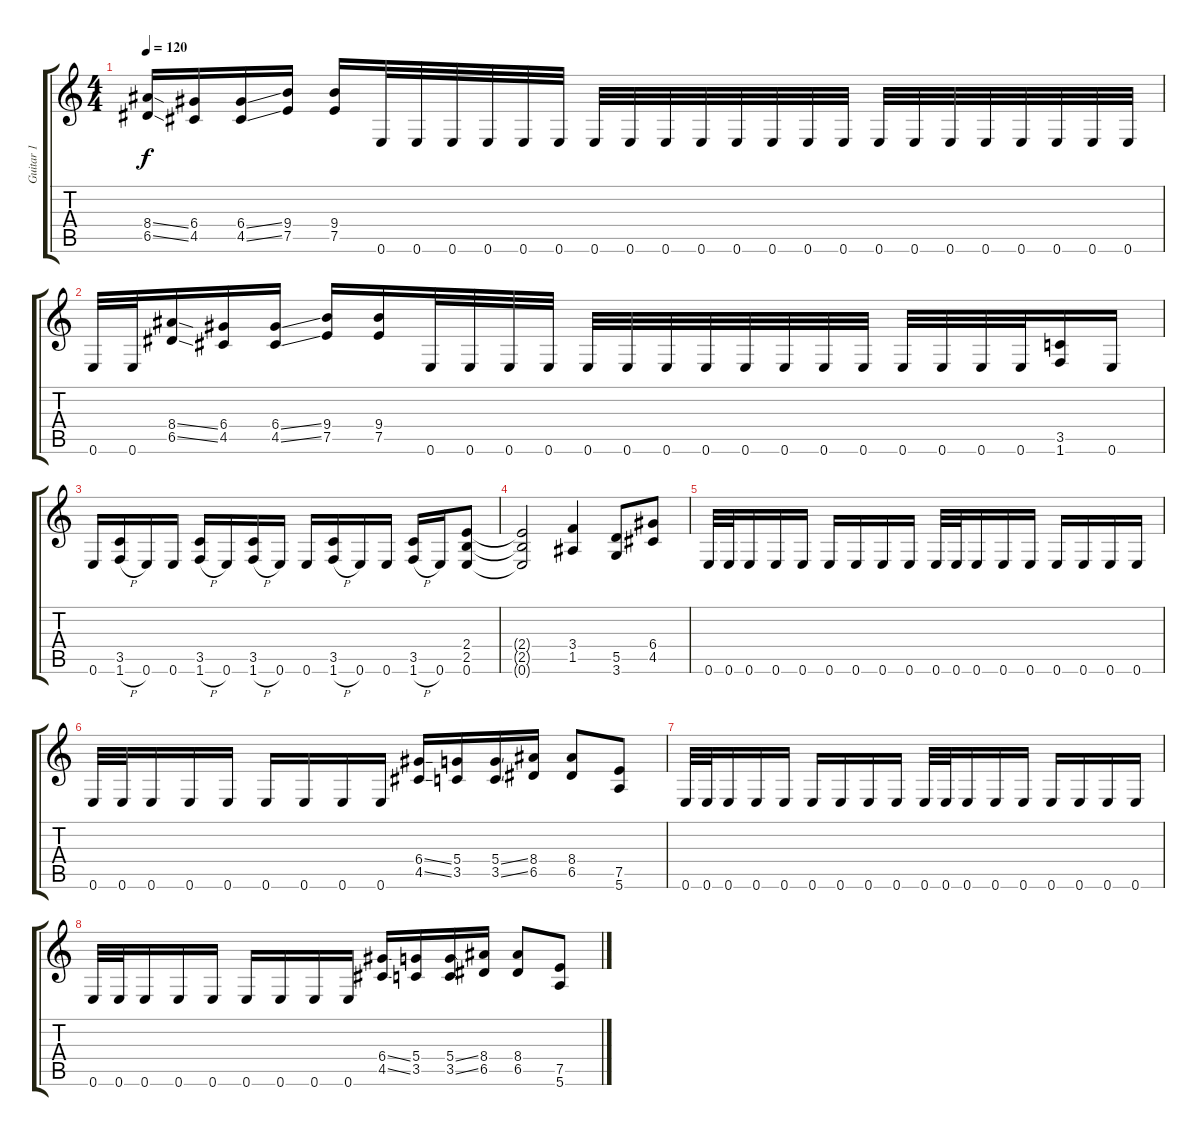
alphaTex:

\track ("Guitar 1" "Guitar 1") {instrument distortionguitar}
\staff {score tabs}
\tuning (E4 B3 G3 D3 A2 E2) {hide}
\ts (4 4)
\tempo 120
\clef g2
\ks c
(8.4{ss} 6.5{ss}).16{dy f} (6.4 4.5).16 (6.4{ss} 4.5{ss}).16 (9.4 7.5).16 (9.4 7.5).16 0.6.32 0.6.32 0.6.32 0.6.32 0.6.32 0.6.32 0.6.32 0.6.32 0.6.32 0.6.32 0.6.32 0.6.32 0.6.32 0.6.32 0.6.32 0.6.32 0.6.32 0.6.32 0.6.32 0.6.32 0.6.32 0.6.32 |
0.6.32 0.6.32 (8.4{ss} 6.5{ss}).16 (6.4 4.5).16 (6.4{ss} 4.5{ss}).16 (9.4 7.5).16 (9.4 7.5).16 0.6.32 0.6.32 0.6.32 0.6.32 0.6.32 0.6.32 0.6.32 0.6.32 0.6.32 0.6.32 0.6.32 0.6.32 0.6.32 0.6.32 0.6.32 0.6.32 (3.5 1.6).16 0.6.16 |
0.6.16 (3.5 1.6{h}).16 0.6.16 0.6.16 (3.5 1.6{h}).16 0.6.16 (3.5 1.6{h}).16 0.6.16 0.6.16 (3.5 1.6{h}).16 0.6.16 0.6.16 (3.5 1.6{h}).16 0.6.16 (2.4 2.5 0.6).8 |
(2.4{t} 2.5{t} 0.6{t}).2 (3.4 1.5).4 (5.5 3.6).8 (6.4 4.5).8 |
0.6.32 0.6.32 0.6.16 0.6.16 0.6.16 0.6.16 0.6.16 0.6.16 0.6.16 0.6.32 0.6.32 0.6.16 0.6.16 0.6.16 0.6.16 0.6.16 0.6.16 0.6.16 |
0.6.32 0.6.32 0.6.16 0.6.16 0.6.16 0.6.16 0.6.16 0.6.16 0.6.16 (6.4{ss} 4.5{ss}).16 (5.4 3.5).16 (5.4{ss} 3.5{ss}).16 (8.4 6.5).16 (8.4 6.5).8 (7.5 5.6).8 |
0.6.32 0.6.32 0.6.16 0.6.16 0.6.16 0.6.16 0.6.16 0.6.16 0.6.16 0.6.32 0.6.32 0.6.16 0.6.16 0.6.16 0.6.16 0.6.16 0.6.16 0.6.16 |
0.6.32 0.6.32 0.6.16 0.6.16 0.6.16 0.6.16 0.6.16 0.6.16 0.6.16 (6.4{ss} 4.5{ss}).16 (5.4 3.5).16 (5.4{ss} 3.5{ss}).16 (8.4 6.5).16 (8.4 6.5).8 (7.5 5.6).8
